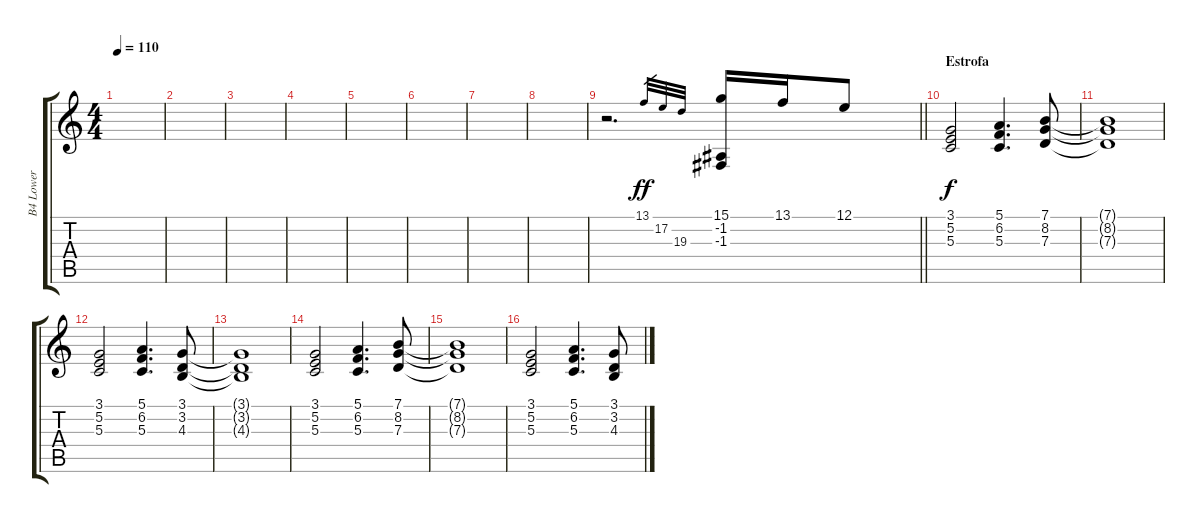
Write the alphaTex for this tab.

\track ("B4 Lower" "B4 Lower") {instrument drawbarorgan}
\staff {score tabs}
\tuning (E4 B3 G3 D3 A2 E2) {hide}
\ts (4 4)
\tempo 110
\clef g2
\ks c
|
|
|
|
|
|
|
|
\barLineRight lightlight
r.2{d} 13.1.32{gr dy ff} 17.2.32{gr} 19.3.32{gr} (15.1 -1.2 -1.3).16 13.1.16 12.1.8 |
\section ("" "Estrofa")
(3.1 5.2 5.3).2{dy f} (5.1 6.2 5.3).4{d} (7.1 8.2 7.3).8 |
(7.1{t} 8.2{t} 7.3{t}).1 |
(3.1 5.2 5.3).2 (5.1 6.2 5.3).4{d} (3.1 3.2 4.3).8 |
(3.1{t} 3.2{t} 4.3{t}).1 |
(3.1 5.2 5.3).2 (5.1 6.2 5.3).4{d} (7.1 8.2 7.3).8 |
(7.1{t} 8.2{t} 7.3{t}).1 |
(3.1 5.2 5.3).2 (5.1 6.2 5.3).4{d} (3.1 3.2 4.3).8
